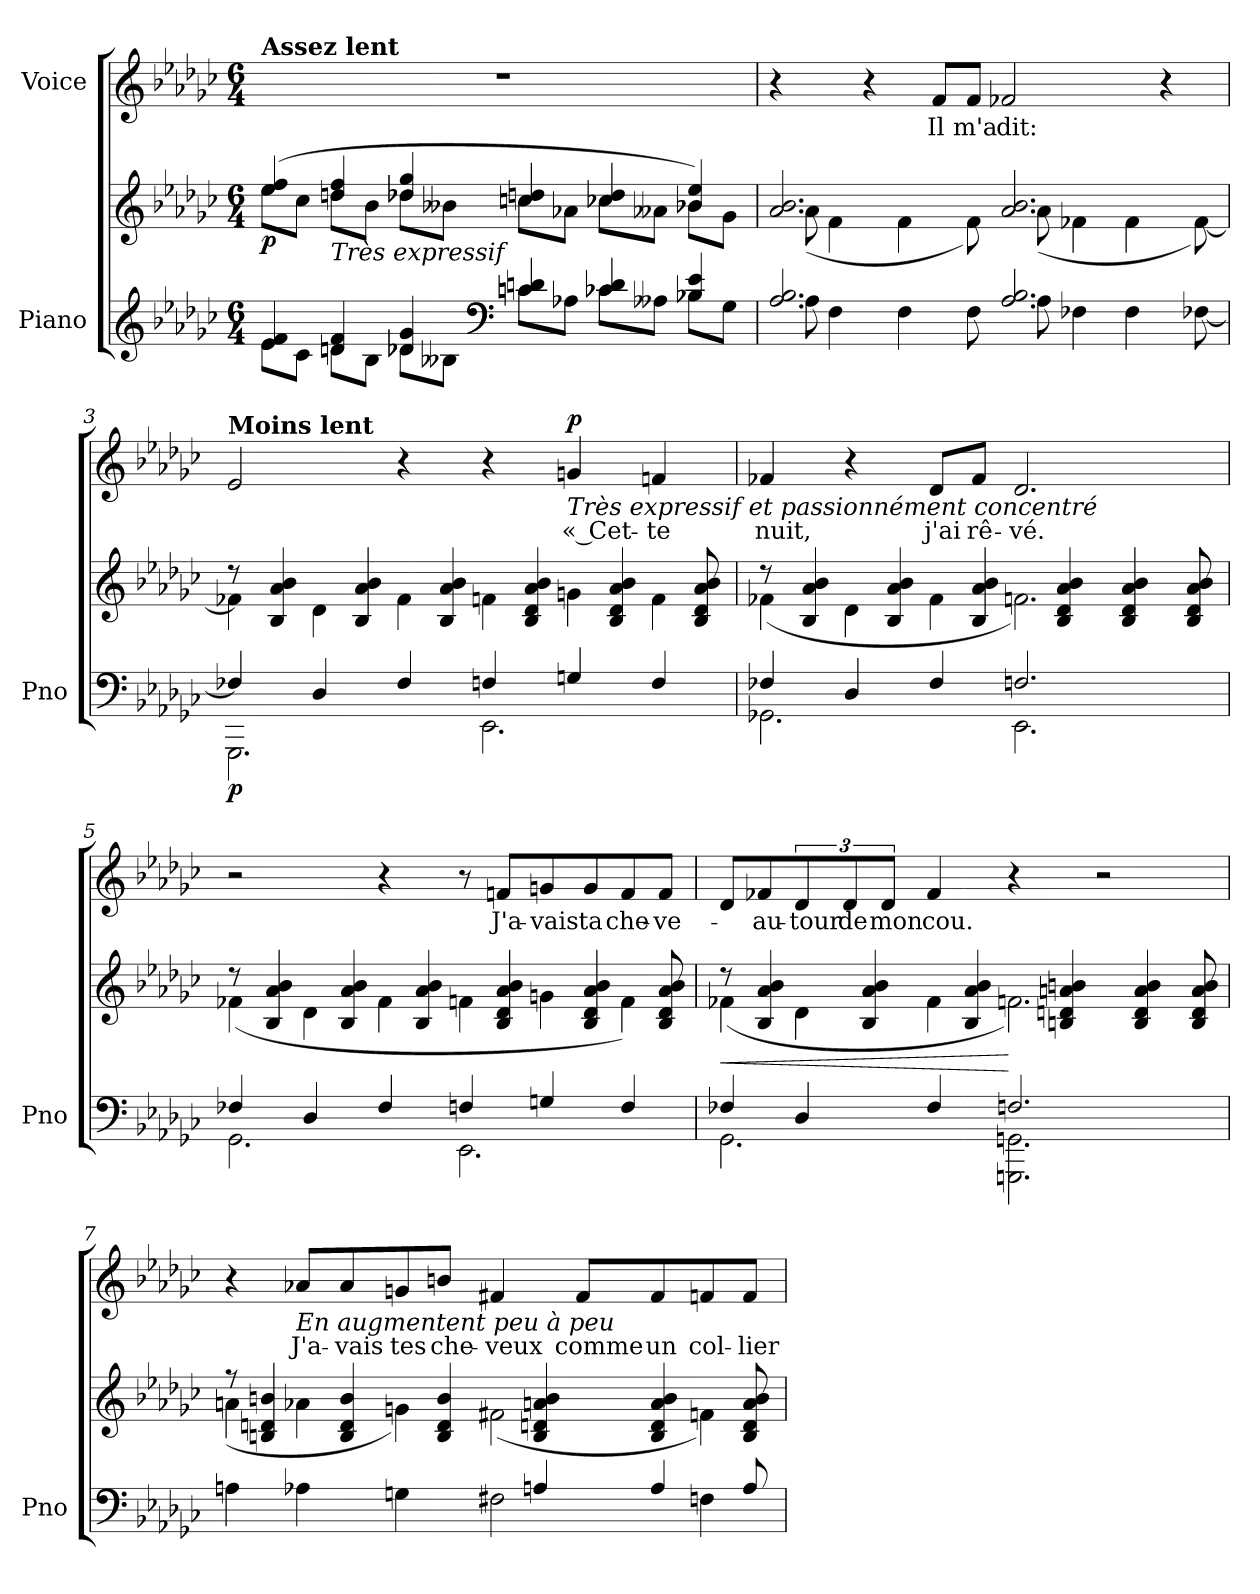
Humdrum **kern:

**kern	**kern	**dynam	**kern	**text	**dynam
*part2	*part2	*part2	*part1	*part1	*part1
*staff3	*staff2	*staff2/3	*staff1	*staff1	*staff1
*I"Piano	*	*	*I"Voice	*	*
*I'Pno	*	*	*	*	*
*clefG2	*clefG2	*	*clefG2	*	*
*k[b-e-a-d-g-c-]	*k[b-e-a-d-g-c-]	*	*k[b-e-a-d-g-c-]	*	*
*M6/4	*M6/4	*	*M6/4	*	*
=1	=1	=1	=1	=1	=1
*^	*^	*	*	*	*
!	!	!	!	!	!LO:TX:a:B:t=Assez lent	!	!
!	!	!	!	!LO:DY:b	!	!	!
4e-/ 4f/	8e-\L	(4ee-/ 4ff/	8ee-\L	p	1.r	.	.
.	8c-\J	.	8cc-\J	.	.	.	.
!	!	!LO:TX:b:i:t=Très expressif	!	!	!	!	!
4dn/ 4f/	8dn\L	4ddn/ 4ff/	8dd\L	.	.	.	.
.	8B-\J	.	8b-\J	.	.	.	.
4d-X/ 4g-/	8d-\L	4dd-X/ 4gg-/	8dd-\L	.	.	.	.
.	8B--X\J	.	8b--X\J	.	.	.	.
*clefF4	*	*	*	*	*	*	*
4cn/ 4dn/	8cn\L	4ccn/ 4ddn/	8ccn\L	.	.	.	.
.	8A-X\J	.	8a-X\J	.	.	.	.
4c-X/ 4d/	8c-\L	4cc-X/ 4dd/	8cc-\L	.	.	.	.
.	8A--X\J	.	8a--X\J	.	.	.	.
4B-X/ 4e-/	8B-\L	4b-X/ 4ee-/)	8b-\L	.	.	.	.
.	8G-\J	.	8g-\J	.	.	.	.
=2	=2	=2	=2	=2	=2	=2	=2
2.A-/ 2.B-/	8A-\	2.a-/ 2.b-/	(8a-\	.	4r	.	.
.	4F\	.	4f\	.	.	.	.
.	.	.	.	.	4r	.	.
.	4F\	.	4f\	.	.	.	.
!	!	!	!	!	!	!LO:LY:b	!
.	.	.	.	.	8f/L	Il	.
!	!	!	!	!	!	!LO:LY:b	!
.	8F\	.	8f\)	.	8f/J	m'a	.
!	!	!	!	!	!	!LO:LY:b	!
2.A-/ 2.B-/	8A-\	2.a-/ 2.b-/	(8a-\	.	2f-X/	dit:	.
.	4F-X\	.	4f-X\	.	.	.	.
.	4F-\	.	4f-\	.	.	.	.
.	.	.	.	.	4r	.	.
.	[8F-X\	.	[8f-\)	.	.	.	.
!!LO:LB:g=z
=3	=3	=3	=3	=3	=3	=3	=3
!	!	!	!	!	!LO:TX:a:B:t=Moins lent	!	!
!	!	!	!	!LO:DY:b=2	!	!	!
2.GGG-\	4F-X/]	8r	4f-X\]	p	2e-/	.	.
.	.	4B-/ 4a-/ 4b-/	.	.	.	.	.
.	4D-/	.	4d-\	.	.	.	.
.	.	4B-/ 4a-/ 4b-/	.	.	.	.	.
.	4F-/	.	4f-\	.	4r	.	.
.	.	4B-/ 4a-/ 4b-/	.	.	.	.	.
2.EE-\	4Fn/	.	4fn\	.	4r	.	.
.	.	4B-/ 4d-/ 4a-/ 4b-/	.	.	.	.	.
!	!	!	!	!	!LO:TX:b:i:t=Très expressif et passionnément concentré	!	!
!	!	!	!	!	!	!LO:LY:b	!LO:DY:b
.	4Gn/	.	4gn\	.	4gn/	« Cet-	p
.	.	4B-/ 4d-/ 4a-/ 4b-/	.	.	.	.	.
!	!	!	!	!	!	!LO:LY:b	!
.	4F/	.	4f\	.	4fn/	-te	.
.	.	8B-/ 8d-/ 8a-/ 8b-/	.	.	.	.	.
=4	=4	=4	=4	=4	=4	=4	=4
!	!	!	!	!	!	!LO:LY:b	!
2.GG-X\	4F-X/	8r	(4f-X\	.	4f-X/	nuit,	.
.	.	4B-/ 4a-/ 4b-/	.	.	.	.	.
.	4D-/	.	4d-\	.	4r	.	.
.	.	4B-/ 4a-/ 4b-/	.	.	.	.	.
!	!	!	!	!	!	!LO:LY:b	!
.	4F-/	.	4f-\	.	8d-/L	j'ai	.
!	!	!	!	!	!	!LO:LY:b	!
.	.	4B-/ 4a-/ 4b-/	.	.	8f-/J	rê-	.
!	!	!	!	!	!	!LO:LY:b	!
2.EE-\	2.Fn/	.	2.fn\)	.	2.d-/	-vé.	.
.	.	4B-/ 4d-/ 4a-/ 4b-/	.	.	.	.	.
.	.	4B-/ 4d-/ 4a-/ 4b-/	.	.	.	.	.
.	.	8B-/ 8d-/ 8a-/ 8b-/	.	.	.	.	.
!!LO:LB:g=z
=5	=5	=5	=5	=5	=5	=5	=5
2.GG-\	4F-X/	8r	(4f-X\	.	2r	.	.
.	.	4B-/ 4a-/ 4b-/	.	.	.	.	.
.	4D-/	.	4d-\	.	.	.	.
.	.	4B-/ 4a-/ 4b-/	.	.	.	.	.
.	4F-/	.	4f-\	.	4r	.	.
.	.	4B-/ 4a-/ 4b-/	.	.	.	.	.
2.EE-\	4Fn/	.	4fn\	.	8r	.	.
!	!	!	!	!	!	!LO:LY:b	!
.	.	4B-/ 4d-/ 4a-/ 4b-/	.	.	8fn/L	J'a-	.
!	!	!	!	!	!	!LO:LY:b	!
.	4Gn/	.	4gn\	.	8gn/	-vais	.
!	!	!	!	!	!	!LO:LY:b	!
.	.	4B-/ 4d-/ 4a-/ 4b-/	.	.	8g/	ta	.
!	!	!	!	!	!	!LO:LY:b	!
.	4F/	.	4f\)	.	8f/	che-	.
!	!	!	!	!	!	!LO:LY:b	!
.	.	8B-/ 8d-/ 8a-/ 8b-/	.	.	8f/J	-ve-	.
=6	=6	=6	=6	=6	=6	=6	=6
!	!	!	!	!LO:HP:b	!	!	!
2.GG-\	4F-X/	8r	(4f-X\	<	8d-/L	.	.
!	!	!	!	!	!	!LO:LY:b	!
.	.	4B-/ 4a-/ 4b-/	.	.	8f-X/	au-	.
!	!	!	!	!	!	!LO:LY:b	!
.	4D-/	.	4d-\	.	12d-/	-tour	.
!	!	!	!	!	!	!LO:LY:b	!
.	.	.	.	.	12d-/	de	.
.	.	4B-/ 4a-/ 4b-/	.	.	.	.	.
!	!	!	!	!	!	!LO:LY:b	!
.	.	.	.	.	12d-/J	mon	.
!	!	!	!	!	!	!LO:LY:b	!
.	4F-/	.	4f-\	.	4f-/	cou.	.
.	.	4B-/ 4a-/ 4b-/	.	.	.	.	.
2.GGGn\ 2.GGn\	2.Fn/	.	2.fn\)	[	4r	.	.
.	.	4Bn/ 4dn/ 4an/ 4bn/	.	.	.	.	.
.	.	.	.	.	2r	.	.
.	.	4B/ 4d/ 4a/ 4b/	.	.	.	.	.
.	.	8B/ 8d/ 8a/ 8b/	.	.	.	.	.
!!LO:PB:g=z
=7	=7	=7	=7	=7	=7	=7	=7
2.ryy	4An\	8r	(4an\	.	4r	.	.
.	.	4Bn/ 4dn/ 4bn/	.	.	.	.	.
!	!	!	!	!	!LO:TX:b:i:t=En           augmentent           peu           à           peu	!	!
!	!	!	!	!	!	!LO:LY:b	!
.	4A-X\	.	4a-X\	.	8a-X/L	J'a-	.
!	!	!	!	!	!	!LO:LY:b	!
.	.	4B/ 4d/ 4b/	.	.	8a-/	-vais	.
!	!	!	!	!	!	!LO:LY:b	!
.	4Gn\	.	4gn\)	.	8gn/	tes	.
!	!	!	!	!	!	!LO:LY:b	!
.	.	4B/ 4d/ 4b/	.	.	8bn/J	che-	.
!	!	!	!	!	!	!LO:LY:b	!
8ryy	2F#X\	.	(2f#X\	.	4f#X/	-veux	.
4An/	.	4B/ 4dn/ 4an/ 4b/	.	.	.	.	.
!	!	!	!	!	!	!LO:LY:b	!
.	.	.	.	.	8f#/L	comme	.
!	!	!	!	!	!	!LO:LY:b	!
4A/	.	4B/ 4d/ 4a/ 4b/	.	.	8f#/	un	.
!	!	!	!	!	!	!LO:LY:b	!
.	4Fn\	.	4fn\)	.	8fn/	col-	.
!	!	!	!	!	!	!LO:LY:b	!
8A/	.	8B/ 8d/ 8a/ 8b/	.	.	8f/J	-lier	.
*v	*v	*	*	*	*	*	*
*	*v	*v	*	*	*	*
=	=	=	=	=	=
*-	*-	*-	*-	*-	*-
